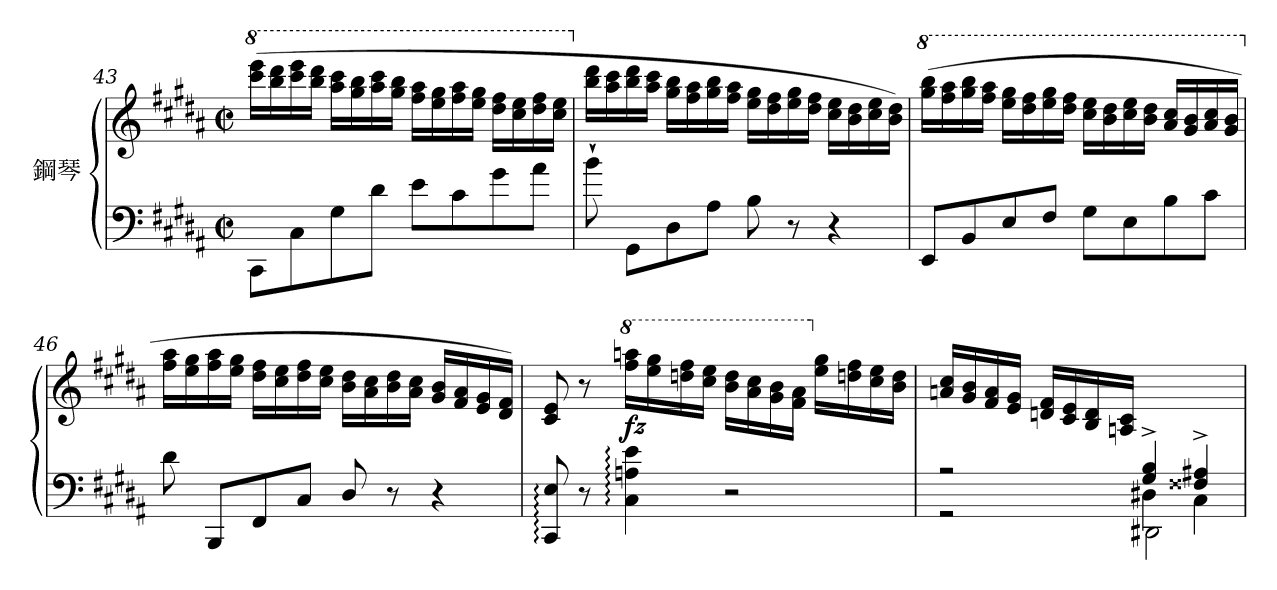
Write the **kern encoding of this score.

**kern	**kern	**dynam
*part1	*part1	*part1
*staff2	*staff1	*staff1/2
*I"鋼琴	*	*
!!LO:LB:g=z
*clefF4	*clefG2	*
*k[f#c#g#d#a#]	*k[f#c#g#d#a#]	*
*M2/2	*M2/2	*
*met(c|)	*met(c|)	*
*MM124	*MM124	*
*	*8va	*
=43	=43	=43
8CC#\L	(>16cccc#\ 16eeee\LL	.
.	16bbb\ 16dddd#\	.
*	*MM130	*
8C#\	16cccc#\ 16eeee\	.
.	16bbb\ 16dddd#\JJ	.
*	*MM136	*
8G#\	16aaa#\ 16cccc#\LL	.
.	16ggg#\ 16bbb\	.
8d#\J	16aaa#\ 16cccc#\	.
.	16ggg#\ 16bbb\JJ	.
8e\L	16fff#\ 16aaa#\LL	.
.	16eee\ 16ggg#\	.
8c#\	16fff#\ 16aaa#\	.
.	16eee\ 16ggg#\JJ	.
8g#\	16ddd#\ 16fff#\LL	.
.	16ccc#\ 16eee\	.
8a#\J	16ddd#\ 16fff#\	.
.	16ccc#\ 16eee\JJ	.
=44	=44	=44
*	*X8va	*
8b`\	16bb\ 16ddd#\LL	.
.	16aa#\ 16ccc#\	.
8GG#\L	16bb\ 16ddd#\	.
.	16aa#\ 16ccc#\JJ	.
8D#\	16gg#\ 16bb\LL	.
.	16ff#\ 16aa#\	.
8A#\J	16gg#\ 16bb\	.
.	16ff#\ 16aa#\JJ	.
8B\	16ee\ 16gg#\LL	.
.	16dd#\ 16ff#\	.
8r	16ee\ 16gg#\	.
.	16dd#\ 16ff#\JJ	.
4r	16cc#\ 16ee\LL	.
.	16b\ 16dd#\	.
.	16cc#\ 16ee\	.
.	16b\ 16dd#\JJ)	.
!!LO:LB:g=z
=45	=45	=45
*	*8va	*
*	*MM124	*
8EE/L	(>16ggg#\ 16bbb\LL	.
.	16fff#\ 16aaa#\	.
*	*MM130	*
8BB/	16ggg#\ 16bbb\	.
.	16fff#\ 16aaa#\JJ	.
*	*MM136	*
8E/	16eee\ 16ggg#\LL	.
.	16ddd#\ 16fff#\	.
8F#/J	16eee\ 16ggg#\	.
.	16ddd#\ 16fff#\JJ	.
8G#\L	16ccc#\ 16eee\LL	.
.	16bb\ 16ddd#\	.
8E\	16ccc#\ 16eee\	.
.	16bb\ 16ddd#\JJ	.
8B\	16aa#/ 16ccc#/LL	.
.	16gg#/ 16bb/	.
8c#\J	16aa#/ 16ccc#/	.
.	16gg#/ 16bb/JJ	.
=46	=46	=46
*	*X8va	*
8d#\	16ff#\ 16aa#\LL	.
.	16ee\ 16gg#\	.
8BBB/L	16ff#\ 16aa#\	.
.	16ee\ 16gg#\JJ	.
8FF#/	16dd#\ 16ff#\LL	.
.	16cc#\ 16ee\	.
8C#/J	16dd#\ 16ff#\	.
.	16cc#\ 16ee\JJ	.
8D#/	16b\ 16dd#\LL	.
.	16a#\ 16cc#\	.
8r	16b\ 16dd#\	.
.	16a#\ 16cc#\JJ	.
4r	16g#/ 16b/LL	.
.	16f#/ 16a#/	.
.	16e/ 16g#/	.
.	16d#/ 16f#/JJ)	.
!!LO:LB:g=z
=47	=47	=47
8CC#/: 8E/:	8c#/ 8e/	.
8r	8r	.
*	*8va	*
!	!	!LO:DY:b
4C#\: 4An\: 4e\:	16fff#\ 16aaan\LL	fz
.	16eee\ 16ggg#\	.
.	16dddn\ 16fff#\	.
.	16ccc#\ 16eee\JJ	.
2r	16bb\ 16ddd\LL	.
.	16aa#\ 16ccc#\	.
.	16gg#\ 16bb\	.
.	16ff#\ 16aa#\JJ	.
*	*X8va	*
.	16ee\ 16gg#\LL	.
.	16ddn\ 16ff#\	.
.	16cc#\ 16ee\	.
.	16b\ 16dd\JJ	.
=48	=48	=48
*^	*	*
*	*^	*	*
2ryy	2rGG	2rA	16an/ 16cc#/LL	.
.	.	.	16g#/ 16b/	.
.	.	.	16f#/ 16a/	.
.	.	.	16e/ 16g#/JJ	.
.	.	.	16dn/ 16f#/LL	.
.	.	.	16c#/ 16e/	.
.	.	.	16B/ 16d/	.
.	.	.	16An/ 16c#/JJ	.
*	*	*	*MM124	*
4G#/^ 4B/^	4D#X\	2DD#X\	4ryy	.
*	*	*	*MM116	*
4F##X/^ 4A#X/^	4C#\	.	4ryy	.
*v	*v	*v	*	*
=	=	=
*-	*-	*-
